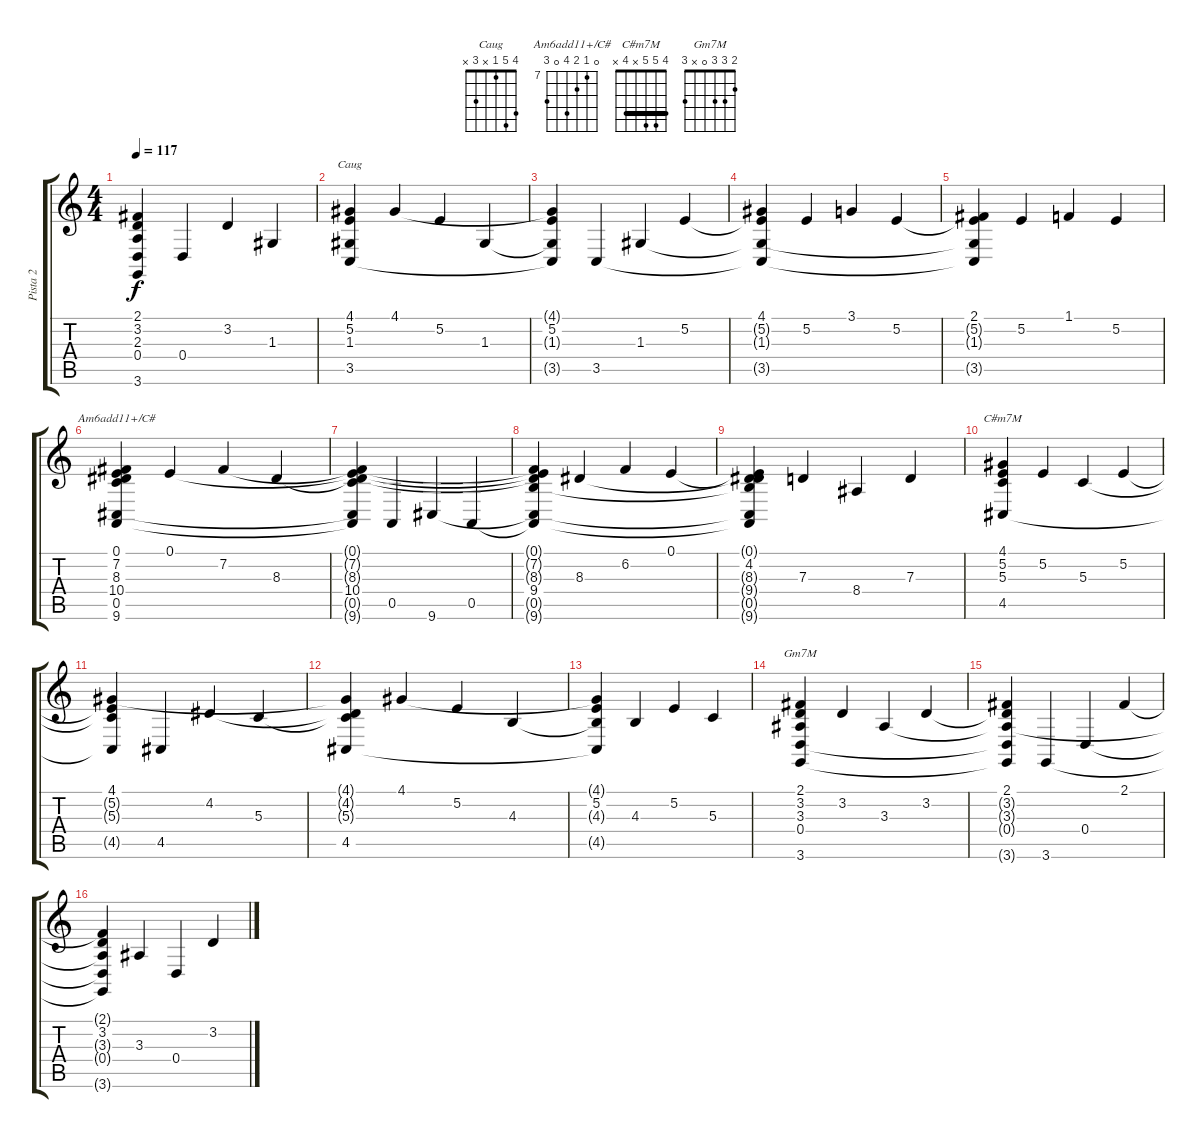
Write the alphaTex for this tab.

\track ("Pista 2" "Pista 2") {instrument acousticgrandpiano}
\staff {score tabs}
\tuning (E4 B3 G3 D3 A2 E2) {hide}
\chord ("Caug" 4 5 1 x 3 x)
\chord ("Am6add11+/C#" 0 7 8 10 0 9) {firstfret 7}
\chord ("C#m7M" 4 5 5 x 4 x) {barre 4}
\chord ("Gm7M" 2 3 3 0 x 3)
\ts (4 4)
\tempo 117
\clef g2
\ks c
(2.1{t} 3.2{t} 2.3 0.4{t} 3.6{t}).4{dy f} 0.4.4 3.2.4 1.3.4 |
(4.1 5.2 1.3 3.5).4{ch "Caug"} 4.1.4 5.2.4 1.3.4 |
(4.1{t} 5.2 1.3{t} 3.5{t}).4 3.5.4 1.3.4 5.2.4 |
(4.1 5.2{t} 1.3{t} 3.5{t}).4 5.2.4 3.1.4 5.2.4 |
(2.1 5.2{t} 1.3{t} 3.5{t}).4 5.2.4 1.1.4 5.2.4 |
(0.1 7.2 8.3 10.4 0.5 9.6).4{ch "Am6add11+/C#"} 0.1.4 7.2.4 8.3.4 |
(0.1{t} 7.2{t} 8.3{t} 10.4 0.5{t} 9.6{t}).4 0.5.4 9.6.4 0.5.4 |
(0.1{t} 7.2{t} 8.3{t} 9.4 0.5{t} 9.6{t}).4 8.3.4 6.2.4 0.1.4 |
(0.1{t} 4.2 8.3{t} 9.4{t} 0.5{t} 9.6{t}).4 7.3.4 8.4.4 7.3.4 |
(4.1 5.2 5.3 4.5).4{ch "C#m7M"} 5.2.4 5.3.4 5.2.4 |
(4.1 5.2{t} 5.3{t} 4.5{t}).4 4.5.4 4.2.4 5.3.4 |
(4.1{t} 4.2{t} 5.3{t} 4.5).4 4.1.4 5.2.4 4.3.4 |
(4.1{t} 5.2 4.3{t} 4.5{t}).4 4.3.4 5.2.4 5.3.4 |
(2.1 3.2 3.3 0.4 3.6).4{ch "Gm7M"} 3.2.4 3.3.4 3.2.4 |
(2.1 3.2{t} 3.3{t} 0.4{t} 3.6{t}).4 3.6.4 0.4.4 2.1.4 |
(2.1{t} 3.2 3.3{t} 0.4{t} 3.6{t}).4 3.3.4 0.4.4 3.2.4
